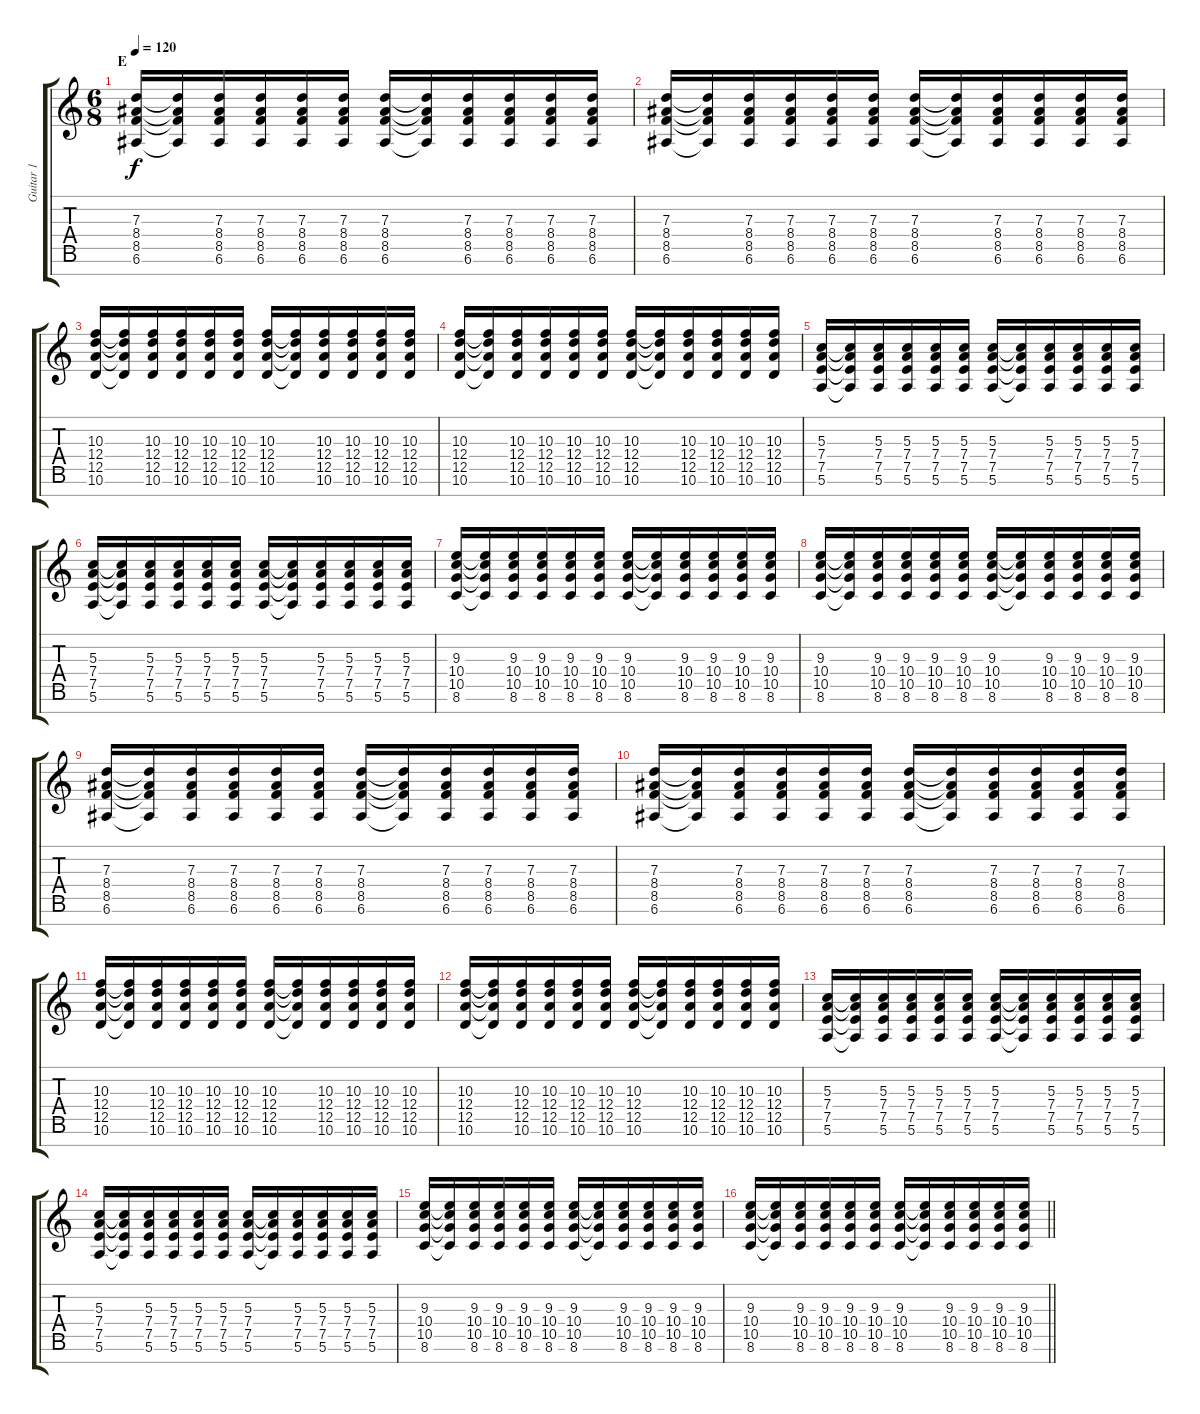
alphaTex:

\track ("Guitar 1" "Guitar 1") {instrument electricguitarjazz}
\staff {score tabs}
\tuning (E4 B3 G3 D3 A2 E2 B1) {hide}
\ts (6 8)
\section ("" "E")
\tempo 120
\clef g2
\ks c
(7.3 8.4 8.5 6.6).16{dy f} (7.3{t} 8.4{t} 8.5{t} 6.6{t}).16 (7.3 8.4 8.5 6.6).16 (7.3 8.4 8.5 6.6).16 (7.3 8.4 8.5 6.6).16 (7.3 8.4 8.5 6.6).16 (7.3 8.4 8.5 6.6).16 (7.3{t} 8.4{t} 8.5{t} 6.6{t}).16 (7.3 8.4 8.5 6.6).16 (7.3 8.4 8.5 6.6).16 (7.3 8.4 8.5 6.6).16 (7.3 8.4 8.5 6.6).16 |
(7.3 8.4 8.5 6.6).16 (7.3{t} 8.4{t} 8.5{t} 6.6{t}).16 (7.3 8.4 8.5 6.6).16 (7.3 8.4 8.5 6.6).16 (7.3 8.4 8.5 6.6).16 (7.3 8.4 8.5 6.6).16 (7.3 8.4 8.5 6.6).16 (7.3{t} 8.4{t} 8.5{t} 6.6{t}).16 (7.3 8.4 8.5 6.6).16 (7.3 8.4 8.5 6.6).16 (7.3 8.4 8.5 6.6).16 (7.3 8.4 8.5 6.6).16 |
(10.3 12.4 12.5 10.6).16 (10.3{t} 12.4{t} 12.5{t} 10.6{t}).16 (10.3 12.4 12.5 10.6).16 (10.3 12.4 12.5 10.6).16 (10.3 12.4 12.5 10.6).16 (10.3 12.4 12.5 10.6).16 (10.3 12.4 12.5 10.6).16 (10.3{t} 12.4{t} 12.5{t} 10.6{t}).16 (10.3 12.4 12.5 10.6).16 (10.3 12.4 12.5 10.6).16 (10.3 12.4 12.5 10.6).16 (10.3 12.4 12.5 10.6).16 |
(10.3 12.4 12.5 10.6).16 (10.3{t} 12.4{t} 12.5{t} 10.6{t}).16 (10.3 12.4 12.5 10.6).16 (10.3 12.4 12.5 10.6).16 (10.3 12.4 12.5 10.6).16 (10.3 12.4 12.5 10.6).16 (10.3 12.4 12.5 10.6).16 (10.3{t} 12.4{t} 12.5{t} 10.6{t}).16 (10.3 12.4 12.5 10.6).16 (10.3 12.4 12.5 10.6).16 (10.3 12.4 12.5 10.6).16 (10.3 12.4 12.5 10.6).16 |
(5.3 7.4 7.5 5.6).16 (5.3{t} 7.4{t} 7.5{t} 5.6{t}).16 (5.3 7.4 7.5 5.6).16 (5.3 7.4 7.5 5.6).16 (5.3 7.4 7.5 5.6).16 (5.3 7.4 7.5 5.6).16 (5.3 7.4 7.5 5.6).16 (5.3{t} 7.4{t} 7.5{t} 5.6{t}).16 (5.3 7.4 7.5 5.6).16 (5.3 7.4 7.5 5.6).16 (5.3 7.4 7.5 5.6).16 (5.3 7.4 7.5 5.6).16 |
(5.3 7.4 7.5 5.6).16 (5.3{t} 7.4{t} 7.5{t} 5.6{t}).16 (5.3 7.4 7.5 5.6).16 (5.3 7.4 7.5 5.6).16 (5.3 7.4 7.5 5.6).16 (5.3 7.4 7.5 5.6).16 (5.3 7.4 7.5 5.6).16 (5.3{t} 7.4{t} 7.5{t} 5.6{t}).16 (5.3 7.4 7.5 5.6).16 (5.3 7.4 7.5 5.6).16 (5.3 7.4 7.5 5.6).16 (5.3 7.4 7.5 5.6).16 |
(9.3 10.4 10.5 8.6).16 (9.3{t} 10.4{t} 10.5{t} 8.6{t}).16 (9.3 10.4 10.5 8.6).16 (9.3 10.4 10.5 8.6).16 (9.3 10.4 10.5 8.6).16 (9.3 10.4 10.5 8.6).16 (9.3 10.4 10.5 8.6).16 (9.3{t} 10.4{t} 10.5{t} 8.6{t}).16 (9.3 10.4 10.5 8.6).16 (9.3 10.4 10.5 8.6).16 (9.3 10.4 10.5 8.6).16 (9.3 10.4 10.5 8.6).16 |
(9.3 10.4 10.5 8.6).16 (9.3{t} 10.4{t} 10.5{t} 8.6{t}).16 (9.3 10.4 10.5 8.6).16 (9.3 10.4 10.5 8.6).16 (9.3 10.4 10.5 8.6).16 (9.3 10.4 10.5 8.6).16 (9.3 10.4 10.5 8.6).16 (9.3{t} 10.4{t} 10.5{t} 8.6{t}).16 (9.3 10.4 10.5 8.6).16 (9.3 10.4 10.5 8.6).16 (9.3 10.4 10.5 8.6).16 (9.3 10.4 10.5 8.6).16 |
(7.3 8.4 8.5 6.6).16 (7.3{t} 8.4{t} 8.5{t} 6.6{t}).16 (7.3 8.4 8.5 6.6).16 (7.3 8.4 8.5 6.6).16 (7.3 8.4 8.5 6.6).16 (7.3 8.4 8.5 6.6).16 (7.3 8.4 8.5 6.6).16 (7.3{t} 8.4{t} 8.5{t} 6.6{t}).16 (7.3 8.4 8.5 6.6).16 (7.3 8.4 8.5 6.6).16 (7.3 8.4 8.5 6.6).16 (7.3 8.4 8.5 6.6).16 |
(7.3 8.4 8.5 6.6).16 (7.3{t} 8.4{t} 8.5{t} 6.6{t}).16 (7.3 8.4 8.5 6.6).16 (7.3 8.4 8.5 6.6).16 (7.3 8.4 8.5 6.6).16 (7.3 8.4 8.5 6.6).16 (7.3 8.4 8.5 6.6).16 (7.3{t} 8.4{t} 8.5{t} 6.6{t}).16 (7.3 8.4 8.5 6.6).16 (7.3 8.4 8.5 6.6).16 (7.3 8.4 8.5 6.6).16 (7.3 8.4 8.5 6.6).16 |
(10.3 12.4 12.5 10.6).16 (10.3{t} 12.4{t} 12.5{t} 10.6{t}).16 (10.3 12.4 12.5 10.6).16 (10.3 12.4 12.5 10.6).16 (10.3 12.4 12.5 10.6).16 (10.3 12.4 12.5 10.6).16 (10.3 12.4 12.5 10.6).16 (10.3{t} 12.4{t} 12.5{t} 10.6{t}).16 (10.3 12.4 12.5 10.6).16 (10.3 12.4 12.5 10.6).16 (10.3 12.4 12.5 10.6).16 (10.3 12.4 12.5 10.6).16 |
(10.3 12.4 12.5 10.6).16 (10.3{t} 12.4{t} 12.5{t} 10.6{t}).16 (10.3 12.4 12.5 10.6).16 (10.3 12.4 12.5 10.6).16 (10.3 12.4 12.5 10.6).16 (10.3 12.4 12.5 10.6).16 (10.3 12.4 12.5 10.6).16 (10.3{t} 12.4{t} 12.5{t} 10.6{t}).16 (10.3 12.4 12.5 10.6).16 (10.3 12.4 12.5 10.6).16 (10.3 12.4 12.5 10.6).16 (10.3 12.4 12.5 10.6).16 |
(5.3 7.4 7.5 5.6).16 (5.3{t} 7.4{t} 7.5{t} 5.6{t}).16 (5.3 7.4 7.5 5.6).16 (5.3 7.4 7.5 5.6).16 (5.3 7.4 7.5 5.6).16 (5.3 7.4 7.5 5.6).16 (5.3 7.4 7.5 5.6).16 (5.3{t} 7.4{t} 7.5{t} 5.6{t}).16 (5.3 7.4 7.5 5.6).16 (5.3 7.4 7.5 5.6).16 (5.3 7.4 7.5 5.6).16 (5.3 7.4 7.5 5.6).16 |
(5.3 7.4 7.5 5.6).16 (5.3{t} 7.4{t} 7.5{t} 5.6{t}).16 (5.3 7.4 7.5 5.6).16 (5.3 7.4 7.5 5.6).16 (5.3 7.4 7.5 5.6).16 (5.3 7.4 7.5 5.6).16 (5.3 7.4 7.5 5.6).16 (5.3{t} 7.4{t} 7.5{t} 5.6{t}).16 (5.3 7.4 7.5 5.6).16 (5.3 7.4 7.5 5.6).16 (5.3 7.4 7.5 5.6).16 (5.3 7.4 7.5 5.6).16 |
(9.3 10.4 10.5 8.6).16 (9.3{t} 10.4{t} 10.5{t} 8.6{t}).16 (9.3 10.4 10.5 8.6).16 (9.3 10.4 10.5 8.6).16 (9.3 10.4 10.5 8.6).16 (9.3 10.4 10.5 8.6).16 (9.3 10.4 10.5 8.6).16 (9.3{t} 10.4{t} 10.5{t} 8.6{t}).16 (9.3 10.4 10.5 8.6).16 (9.3 10.4 10.5 8.6).16 (9.3 10.4 10.5 8.6).16 (9.3 10.4 10.5 8.6).16 |
\barLineRight lightlight
(9.3 10.4 10.5 8.6).16 (9.3{t} 10.4{t} 10.5{t} 8.6{t}).16 (9.3 10.4 10.5 8.6).16 (9.3 10.4 10.5 8.6).16 (9.3 10.4 10.5 8.6).16 (9.3 10.4 10.5 8.6).16 (9.3 10.4 10.5 8.6).16 (9.3{t} 10.4{t} 10.5{t} 8.6{t}).16 (9.3 10.4 10.5 8.6).16 (9.3 10.4 10.5 8.6).16 (9.3 10.4 10.5 8.6).16 (9.3 10.4 10.5 8.6).16
